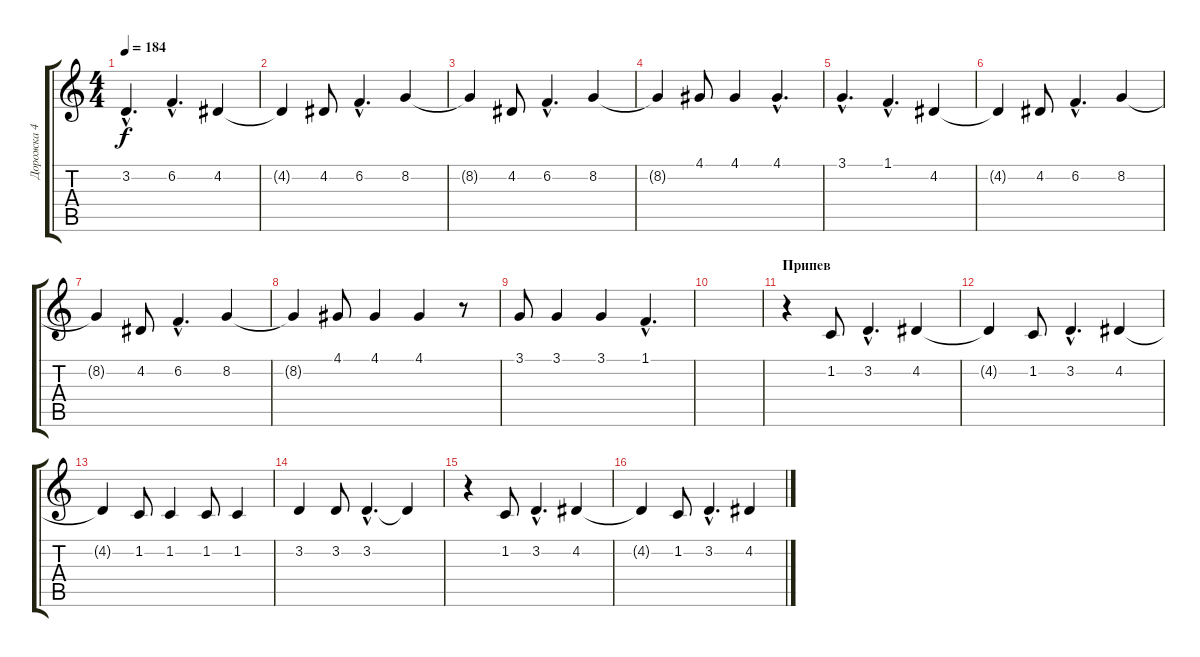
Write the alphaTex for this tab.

\track ("Дорожка 4" "Дорожка 4") {instrument acousticgrandpiano}
\staff {score tabs}
\tuning (E4 B3 G3 D3 A2 E2) {hide}
\ts (4 4)
\tempo 184
\clef g2
\ks c
3.2{hac}.4{d dy f} 6.2{hac}.4{d} 4.2.4 |
4.2{t}.4 4.2.8 6.2{hac}.4{d} 8.2.4 |
8.2{t}.4 4.2.8 6.2{hac}.4{d} 8.2.4 |
8.2{t}.4 4.1.8 4.1.4 4.1{hac}.4{d} |
3.1{hac}.4{d} 1.1{hac}.4{d} 4.2.4 |
4.2{t}.4 4.2.8 6.2{hac}.4{d} 8.2.4 |
8.2{t}.4 4.2.8 6.2{hac}.4{d} 8.2.4 |
8.2{t}.4 4.1.8 4.1.4 4.1.4 r.8 |
3.1.8 3.1.4 3.1.4 1.1{hac}.4{d} |
|
\section ("" "Припев")
r.4 1.2.8 3.2{hac}.4{d} 4.2.4 |
4.2{t}.4 1.2.8 3.2{hac}.4{d} 4.2.4 |
4.2{t}.4 1.2.8 1.2.4 1.2.8 1.2.4 |
3.2.4 3.2.8 3.2{hac}.4{d} 3.2{t}.4 |
r.4 1.2.8 3.2{hac}.4{d} 4.2.4 |
4.2{t}.4 1.2.8 3.2{hac}.4{d} 4.2.4
